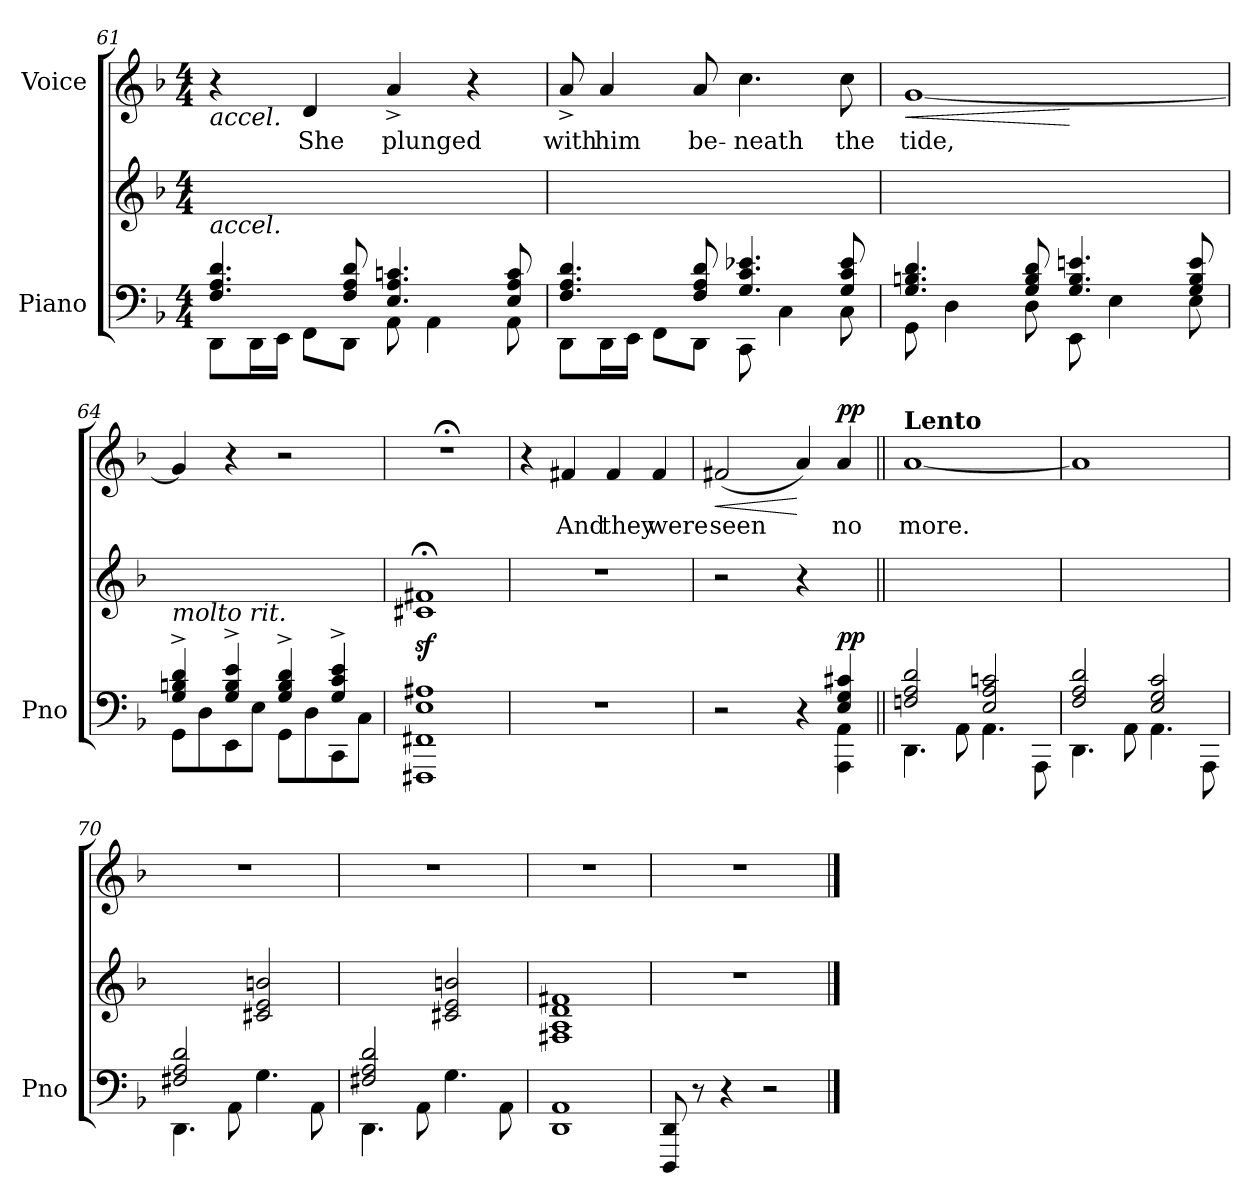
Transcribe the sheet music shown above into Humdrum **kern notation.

**kern	**kern	**dynam	**kern	**text	**dynam
*part2	*part2	*part2	*part1	*part1	*part1
*staff3	*staff2	*staff2/3	*staff1	*staff1	*staff1
*I"Piano	*	*	*I"Voice	*	*
*I'Pno	*	*	*	*	*
!!LO:LB:g=z
*clefF4	*clefG2	*	*clefG2	*	*
*k[b-]	*k[b-]	*	*k[b-]	*	*
*M4/4	*M4/4	*	*M4/4	*	*
=61	=61	=61	=61	=61	=61
*^	*	*	*	*	*
!	!	!	!	!LO:TX:b:i:t=accel.	!	!
!	!	!LO:TX:b:i:t=accel.	!	!	!	!
4.F/ 4.A/ 4.d/	8DD\L	1ryy	.	4r	.	.
.	16DD\L	.	.	.	.	.
.	16EE\JJ	.	.	.	.	.
!	!	!	!	!	!LO:LY:b	!
.	8FF\L	.	.	4d/	She	.
8F/ 8A/ 8d/	8DD\J	.	.	.	.	.
!	!	!	!	!	!LO:LY:b	!
4.E/ 4.A/ 4.cn/	8AA\	.	.	4a^>/	plunged	.
.	4AA\	.	.	.	.	.
.	.	.	.	4r	.	.
8E/ 8A/ 8c/	8AA\	.	.	.	.	.
!!LO:LB:g=z
=62	=62	=62	=62	=62	=62	=62
!	!	!	!	!	!LO:LY:b	!
4.F/ 4.A/ 4.d/	8DD\L	1ryy	.	8a^>/	with	.
!	!	!	!	!	!LO:LY:b	!
.	16DD\L	.	.	4a/	him	.
.	16EE\JJ	.	.	.	.	.
.	8FF\L	.	.	.	.	.
!	!	!	!	!	!LO:LY:b	!
8F/ 8A/ 8d/	8DD\J	.	.	8a/	be-	.
!	!	!	!	!	!LO:LY:b	!
4.G/ 4.c/ 4.e-X/	8CC\	.	.	4.cc\	-neath	.
.	4C\	.	.	.	.	.
!	!	!	!	!	!LO:LY:b	!
8G/ 8c/ 8e-/	8C\	.	.	8cc\	the	.
=63	=63	=63	=63	=63	=63	=63
!	!	!	!	!	!LO:LY:b	!LO:HP:b
*	*	*	*	*^	*	*
4.G/ 4.Bn/ 4.d/	8GG\	1ryy	.	[1g	4ryy	tide,	<
.	4D\	.	.	.	.	.	.
.	.	.	.	.	4ryy	.	.
8G/ 8B/ 8d/	8D\	.	.	.	.	.	.
4.G/ 4.B/ 4.en/	8EE\	.	.	.	4ryy	.	[
.	4E\	.	.	.	.	.	.
.	.	.	.	.	4ryy	.	.
8G/ 8B/ 8e/	8E\	.	.	.	.	.	.
*	*	*	*	*v	*v	*	*
=64	=64	=64	=64	=64	=64	=64
!	!	!LO:TX:b:i:t=molto rit.	!	!	!	!
4G/^> 4Bn/^> 4d/^>	8GG\L	1ryy	.	4g/]	.	.
.	8D\	.	.	.	.	.
4G/^> 4B/^> 4e/^>	8EE\	.	.	4r	.	.
.	8E\J	.	.	.	.	.
4G/^> 4B/^> 4d/^>	8GG\L	.	.	2r	.	.
.	8D\	.	.	.	.	.
4G/^> 4c/^> 4e/^>	8CC\	.	.	.	.	.
.	8C\J	.	.	.	.	.
*v	*v	*	*	*	*	*
=65	=65	=65	=65	=65	=65
1FFF#X 1FF#X 1E 1A#X	1c#Xz<;< 1f#Xz<;<	.	1r;<	.	.
!!LO:PB:g=z
=66	=66	=66	=66	=66	=66
1r	1r	.	4r	.	.
!	!	!	!	!LO:LY:b	!LO:DY:a
!	!	!	!	!	!LO:DY:n=1:a
.	.	.	4f#X/	And	other-dynamics pp
!	!	!	!	!LO:LY:b	!
.	.	.	4f#/	they	.
!	!	!	!	!LO:LY:b	!
.	.	.	4f#/	were	.
=67	=67	=67	=67	=67	=67
*^	*	*	*	*	*
!	!	!	!	!	!LO:LY:b	!LO:HP:b
*	*	*	*	*^	*	*
2.ryy	2r	2r	.	(2f#X/	4ryy	seen	<
.	.	.	.	.	4ryy	.	.
.	4r	4r	.	4a/)	2ryy	.	[
!	!	!	!LO:DY:a=2	!	!	!LO:LY:b	!LO:DY:a
4E/ 4G/ 4c#X/	4AAA\ 4AA\	4ryy	pp	4a/	.	no	pp
*	*	*	*	*v	*v	*	*
=68||	=68||	=68||	=68||	=68||	=68||	=68||
*	*	*	*	*MM60	*	*
!	!	!	!	!LO:TX:a:B:t=Lento	!	!
!	!	!	!	!	!LO:LY:b	!
2Fn/ 2A/ 2d/	4.DD\	1ryy	.	[1a	more.	.
.	8AA\	.	.	.	.	.
2E/ 2A/ 2cn/	4.AA\	.	.	.	.	.
.	8AAA\	.	.	.	.	.
=69	=69	=69	=69	=69	=69	=69
2F/ 2A/ 2d/	4.DD\	1ryy	.	1a]	.	.
.	8AA\	.	.	.	.	.
2E/ 2G/ 2c/	4.AA\	.	.	.	.	.
.	8AAA\	.	.	.	.	.
=70	=70	=70	=70	=70	=70	=70
(>2F#X/ 2A/ 2d/	4.DD\	2ryy	.	1r	.	.
.	8AA\	.	.	.	.	.
2ryy	4.G\	2c#X/ 2e/ 2bn/)	.	.	.	.
.	8AA\	.	.	.	.	.
=71	=71	=71	=71	=71	=71	=71
(>2F#X/ 2A/ 2d/	4.DD\	2ryy	.	1r	.	.
.	8AA\	.	.	.	.	.
2ryy	4.G\	2c#X/ 2e/ 2bn/)	.	.	.	.
.	8AA\	.	.	.	.	.
*v	*v	*	*	*	*	*
=72	=72	=72	=72	=72	=72
1DD 1AA	1F#X 1A 1d 1f#X	.	1r	.	.
=73	=73	=73	=73	=73	=73
8DDD/ 8DD/	1r	.	1r	.	.
8r	.	.	.	.	.
4r	.	.	.	.	.
2r	.	.	.	.	.
==	==	==	==	==	==
*-	*-	*-	*-	*-	*-
